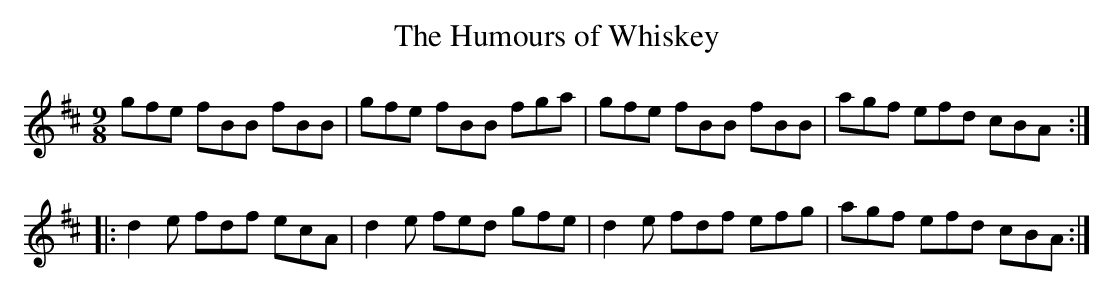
X:1
T:The Humours of Whiskey
M:9/8
L:1/8
K:Bm
gfe fBB fBB|gfe fBB fga|gfe fBB fBB|agf efd cBA:|
|:d2e fdf ecA|d2e fed gfe|d2e fdf efg|agf efd cBA:|
